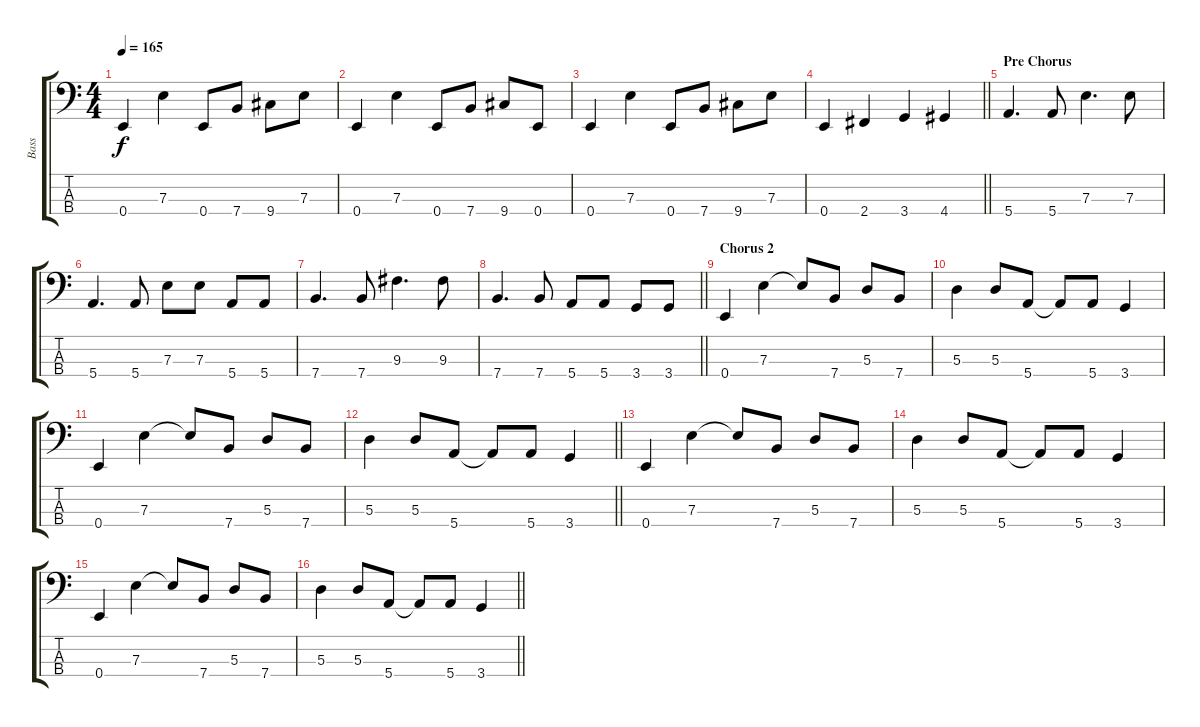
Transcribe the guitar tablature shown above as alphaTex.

\track ("Bass" "Bass") {instrument electricbassfinger}
\staff {score tabs}
\tuning (G2 D2 A1 E1) {hide}
\ts (4 4)
\tempo 165
\clef f4
\ks c
0.4.4{dy f} 7.3.4 0.4.8 7.4.8 9.4.8 7.3.8 |
0.4.4 7.3.4 0.4.8 7.4.8 9.4.8 0.4.8 |
0.4.4 7.3.4 0.4.8 7.4.8 9.4.8 7.3.8 |
\barLineRight lightlight
0.4.4 2.4.4 3.4.4 4.4.4 |
\section ("" "Pre Chorus")
5.4.4{d} 5.4.8 7.3.4{d} 7.3.8 |
5.4.4{d} 5.4.8 7.3.8 7.3.8 5.4.8 5.4.8 |
7.4.4{d} 7.4.8 9.3.4{d} 9.3.8 |
\barLineRight lightlight
7.4.4{d} 7.4.8 5.4.8 5.4.8 3.4.8 3.4.8 |
\section ("" "Chorus 2")
0.4.4 7.3.4 7.3{t}.8 7.4.8 5.3.8 7.4.8 |
5.3.4 5.3.8 5.4.8 5.4{t}.8 5.4.8 3.4.4 |
0.4.4 7.3.4 7.3{t}.8 7.4.8 5.3.8 7.4.8 |
\barLineRight lightlight
5.3.4 5.3.8 5.4.8 5.4{t}.8 5.4.8 3.4.4 |
0.4.4 7.3.4 7.3{t}.8 7.4.8 5.3.8 7.4.8 |
5.3.4 5.3.8 5.4.8 5.4{t}.8 5.4.8 3.4.4 |
0.4.4 7.3.4 7.3{t}.8 7.4.8 5.3.8 7.4.8 |
\barLineRight lightlight
5.3.4 5.3.8 5.4.8 5.4{t}.8 5.4.8 3.4.4
